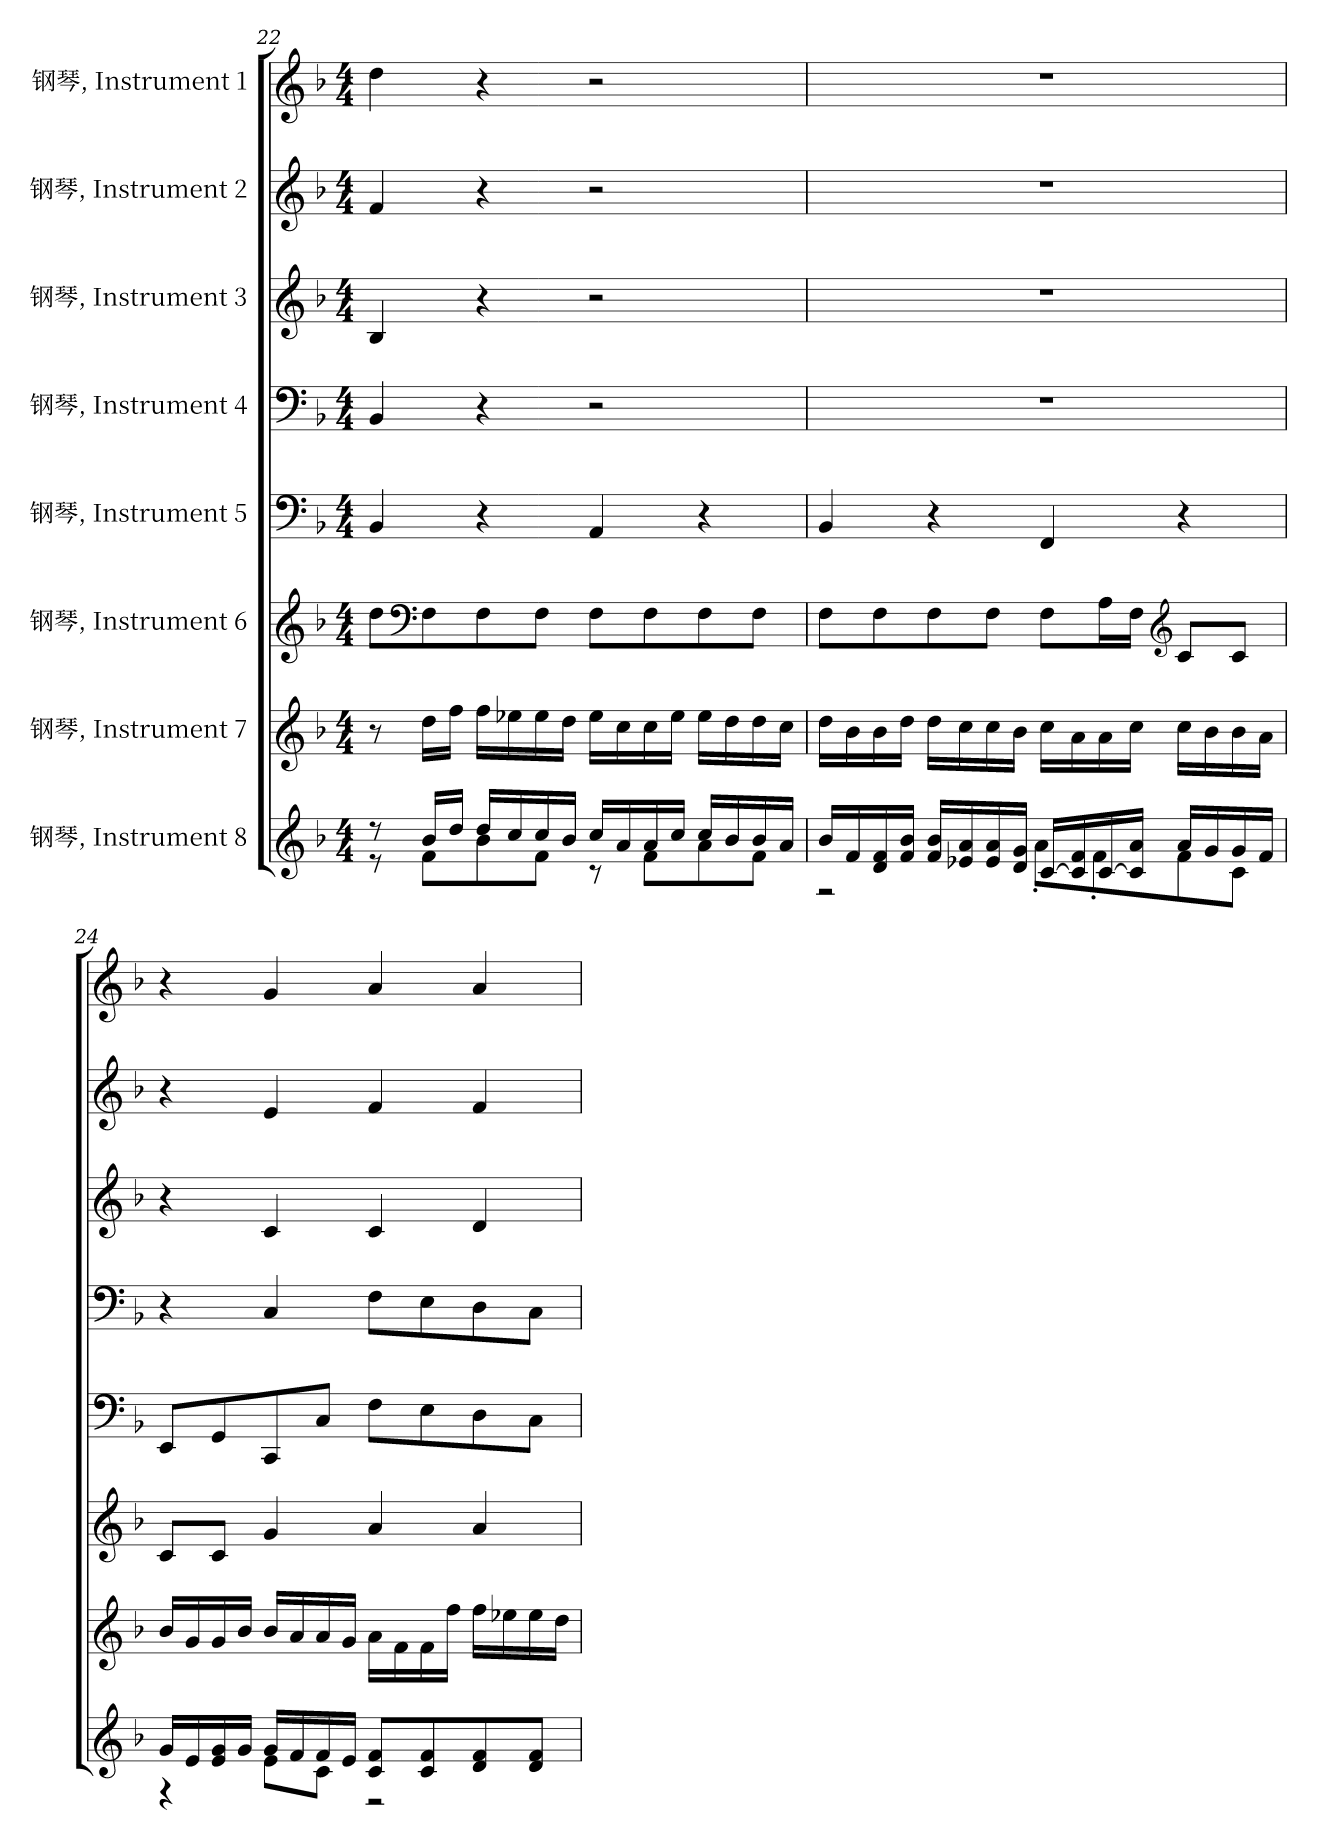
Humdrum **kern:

**kern	**kern	**kern	**kern	**kern	**kern	**kern	**kern
*part8	*part7	*part6	*part5	*part4	*part3	*part2	*part1
*staff8	*staff7	*staff6	*staff5	*staff4	*staff3	*staff2	*staff1
*I"钢琴, Instrument 8	*I"钢琴, Instrument 7	*I"钢琴, Instrument 6	*I"钢琴, Instrument 5	*I"钢琴, Instrument 4	*I"钢琴, Instrument 3	*I"钢琴, Instrument 2	*I"钢琴, Instrument 1
!!LO:PB:g=z
*clefG2	*clefG2	*clefG2	*clefF4	*clefF4	*clefG2	*clefG2	*clefG2
*k[b-]	*k[b-]	*k[b-]	*k[b-]	*k[b-]	*k[b-]	*k[b-]	*k[b-]
*M4/4	*M4/4	*M4/4	*M4/4	*M4/4	*M4/4	*M4/4	*M4/4
=22	=22	=22	=22	=22	=22	=22	=22
*^	*	*	*	*	*	*	*
8r	8r	8r	8dd\L	4BB-/	4BB-/	4B-/	4f/	4dd\
*	*	*	*clefF4	*	*	*	*	*
16b-/LL	8f\L	16dd\LL	8F\	.	.	.	.	.
16dd/JJ	.	16ff\JJ	.	.	.	.	.	.
16dd/LL	8b-\	16ff\LL	8F\	4r	4r	4r	4r	4r
16cc/	.	16ee-X\	.	.	.	.	.	.
16cc/	8f\J	16ee-\	8F\J	.	.	.	.	.
16b-/JJ	.	16dd\JJ	.	.	.	.	.	.
16cc/LL	8r	16ee-\LL	8F\L	4AA/	2r	2r	2r	2r
16a/	.	16cc\	.	.	.	.	.	.
16a/	8f\L	16cc\	8F\	.	.	.	.	.
16cc/JJ	.	16ee-\JJ	.	.	.	.	.	.
16cc/LL	8a\	16ee-\LL	8F\	4r	.	.	.	.
16b-/	.	16dd\	.	.	.	.	.	.
16b-/	8f\J	16dd\	8F\J	.	.	.	.	.
16a/JJ	.	16cc\JJ	.	.	.	.	.	.
=23	=23	=23	=23	=23	=23	=23	=23	=23
16b-/LL	2r	16dd\LL	8F\L	4BB-/	1r	1r	1r	1r
16f/	.	16b-\	.	.	.	.	.	.
16d/ 16f/	.	16b-\	8F\	.	.	.	.	.
16f/ 16b-/JJ	.	16dd\JJ	.	.	.	.	.	.
16f/ 16b-/LL	.	16dd\LL	8F\	4r	.	.	.	.
16e-X/ 16a/	.	16cc\	.	.	.	.	.	.
16e-/ 16a/	.	16cc\	8F\J	.	.	.	.	.
16d/ 16g/JJ	.	16b-\JJ	.	.	.	.	.	.
[16c/LL	8a'\L	16cc\LL	8F\L	4FF/	.	.	.	.
16c/] 16f/	.	16a\	.	.	.	.	.	.
[16c/	8f'\	16a\	16A\L	.	.	.	.	.
16c/] 16a/JJ	.	16cc\JJ	16F\JJ	.	.	.	.	.
*	*	*	*clefG2	*	*	*	*	*
16a/LL	8f\	16cc\LL	8c/L	4r	.	.	.	.
16g/	.	16b-\	.	.	.	.	.	.
16g/	8c\J	16b-\	8c/J	.	.	.	.	.
16f/JJ	.	16a\JJ	.	.	.	.	.	.
!!LO:PB:g=z
=24	=24	=24	=24	=24	=24	=24	=24	=24
16g/LL	4r	16b-/LL	8c/L	8EE/L	4r	4r	4r	4r
16e/	.	16g/	.	.	.	.	.	.
16e/ 16g/	.	16g/	8c/J	8GG/	.	.	.	.
16g/JJ	.	16b-/JJ	.	.	.	.	.	.
16g/LL	8e\L	16b-/LL	4g/	8CC/	4C/	4c/	4e/	4g/
16f/	.	16a/	.	.	.	.	.	.
16f/	8c\J	16a/	.	8C/J	.	.	.	.
16e/JJ	.	16g/JJ	.	.	.	.	.	.
8c/ 8f/L	2r	16a\LL	4a/	8F\L	8F\L	4c/	4f/	4a/
.	.	16f\	.	.	.	.	.	.
8c/ 8f/	.	16f\	.	8E\	8E\	.	.	.
.	.	16ff\JJ	.	.	.	.	.	.
8d/ 8f/	.	16ff\LL	4a/	8D\	8D\	4d/	4f/	4a/
.	.	16ee-X\	.	.	.	.	.	.
8d/ 8f/J	.	16ee-\	.	8C\J	8C\J	.	.	.
.	.	16dd\JJ	.	.	.	.	.	.
*v	*v	*	*	*	*	*	*	*
=	=	=	=	=	=	=	=
*-	*-	*-	*-	*-	*-	*-	*-
